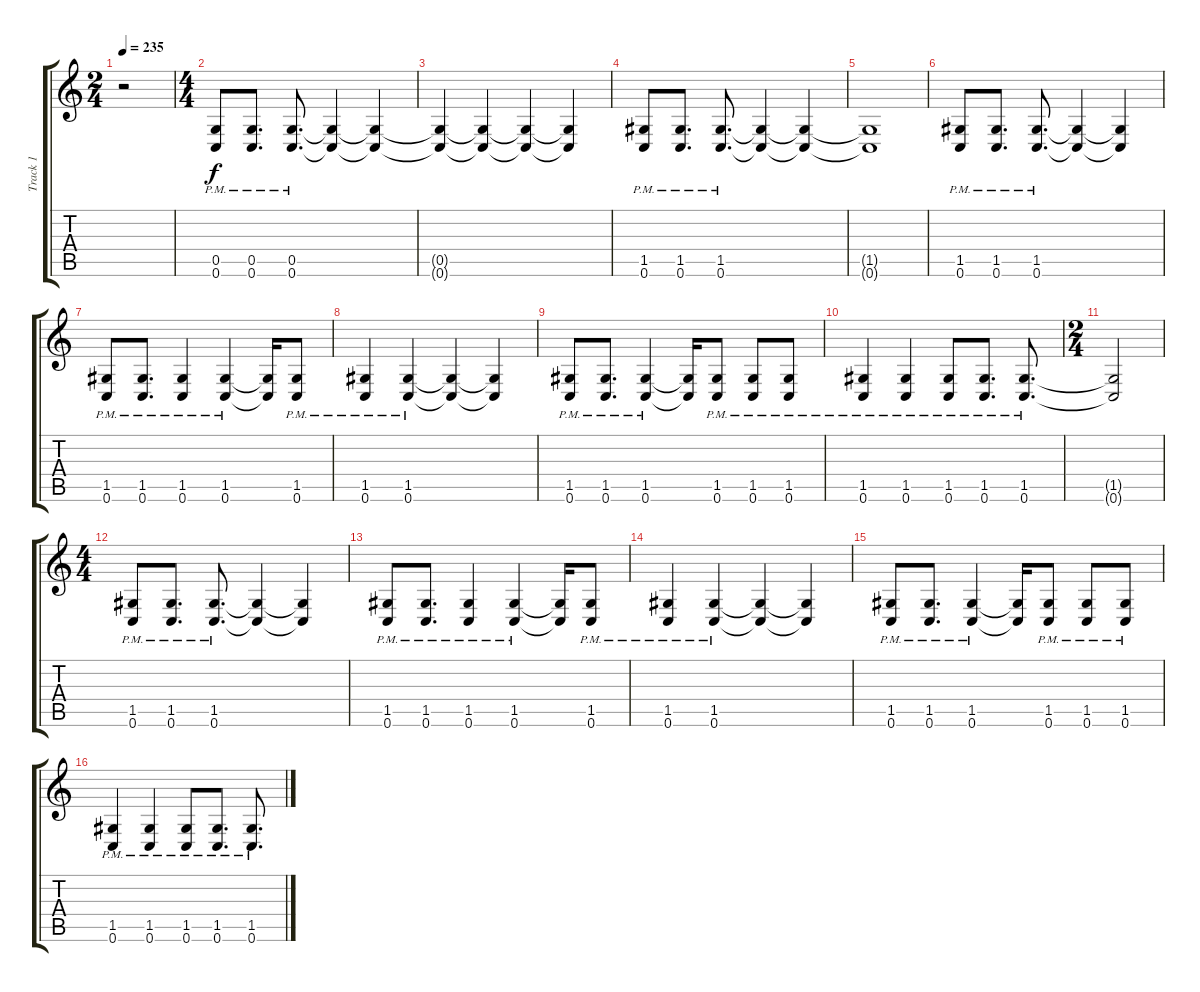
\track ("Track 1" "Track 1") {instrument overdrivenguitar}
\staff {score tabs}
\tuning (D4 A3 F3 C3 G2 C2) {hide}
\ts (2 4)
\tempo 235
\clef g2
\ks c
r.2{dy f} |
\ts (4 4)
(0.5{pm} 0.6{pm}).8 (0.5{pm} 0.6{pm}).8{d} (0.5{pm} 0.6{pm}).8{d} (0.5{t} 0.6{t}).4 (0.5{t} 0.6{t}).4 |
(0.5{t} 0.6{t}).4 (0.5{t} 0.6{t}).4 (0.5{t} 0.6{t}).4 (0.5{t} 0.6{t}).4 |
(1.5{pm} 0.6{pm}).8 (1.5{pm} 0.6{pm}).8{d} (1.5{pm} 0.6{pm}).8{d} (1.5{t} 0.6{t}).4 (1.5{t} 0.6{t}).4 |
(1.5{t} 0.6{t}).1 |
(1.5{pm} 0.6{pm}).8 (1.5{pm} 0.6{pm}).8{d} (1.5{pm} 0.6{pm}).8{d} (1.5{t} 0.6{t}).4 (1.5{t} 0.6{t}).4 |
(1.5{pm} 0.6{pm}).8 (1.5{pm} 0.6{pm}).8{d} (1.5{pm} 0.6{pm}).4 (1.5{pm} 0.6{pm}).4 (1.5{t} 0.6{t}).16 (1.5{pm} 0.6{pm}).8 |
(1.5{pm} 0.6{pm}).4 (1.5{pm} 0.6{pm}).4 (1.5{t} 0.6{t}).4 (1.5{t} 0.6{t}).4 |
(1.5{pm} 0.6{pm}).8 (1.5{pm} 0.6{pm}).8{d} (1.5{pm} 0.6{pm}).4 (1.5{t} 0.6{t}).16 (1.5{pm} 0.6{pm}).8 (1.5{pm} 0.6{pm}).8 (1.5{pm} 0.6{pm}).8 |
(1.5{pm} 0.6{pm}).4 (1.5{pm} 0.6{pm}).4 (1.5{pm} 0.6{pm}).8 (1.5{pm} 0.6{pm}).8{d} (1.5{pm} 0.6{pm}).8{d} |
\ts (2 4)
(1.5{t} 0.6{t}).2 |
\ts (4 4)
(1.5{pm} 0.6{pm}).8 (1.5{pm} 0.6{pm}).8{d} (1.5{pm} 0.6{pm}).8{d} (1.5{t} 0.6{t}).4 (1.5{t} 0.6{t}).4 |
(1.5{pm} 0.6{pm}).8 (1.5{pm} 0.6{pm}).8{d} (1.5{pm} 0.6{pm}).4 (1.5{pm} 0.6{pm}).4 (1.5{t} 0.6{t}).16 (1.5{pm} 0.6{pm}).8 |
(1.5{pm} 0.6{pm}).4 (1.5{pm} 0.6{pm}).4 (1.5{t} 0.6{t}).4 (1.5{t} 0.6{t}).4 |
(1.5{pm} 0.6{pm}).8 (1.5{pm} 0.6{pm}).8{d} (1.5{pm} 0.6{pm}).4 (1.5{t} 0.6{t}).16 (1.5{pm} 0.6{pm}).8 (1.5{pm} 0.6{pm}).8 (1.5{pm} 0.6{pm}).8 |
(1.5{pm} 0.6{pm}).4 (1.5{pm} 0.6{pm}).4 (1.5{pm} 0.6{pm}).8 (1.5{pm} 0.6{pm}).8{d} (1.5{pm} 0.6{pm}).8{d}
